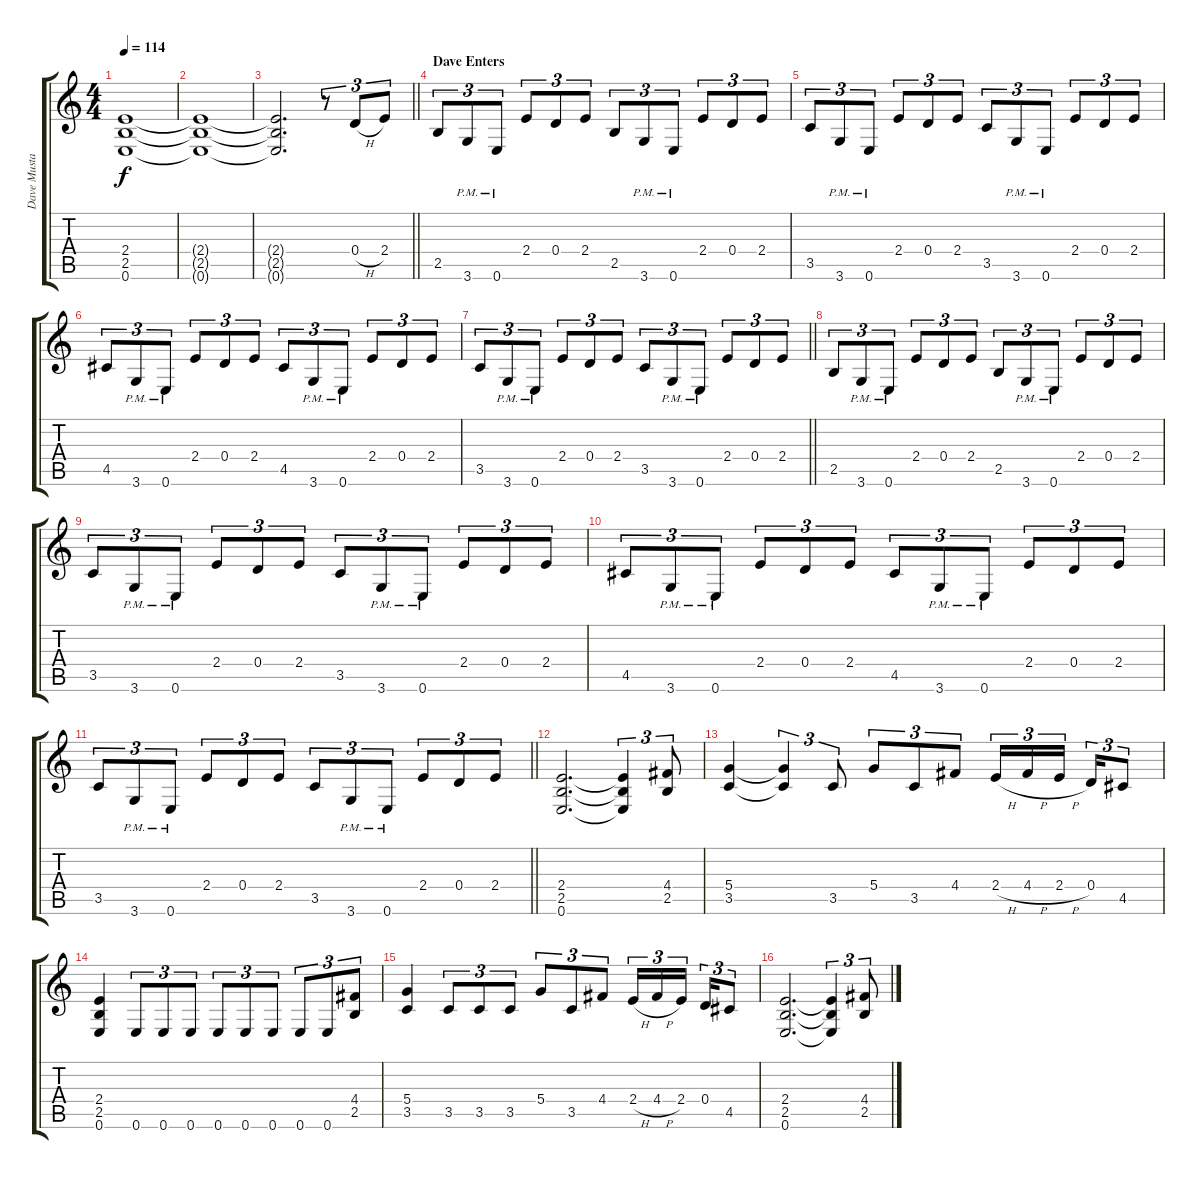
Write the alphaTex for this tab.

\track ("Dave Mustaine" "Dave Musta") {instrument distortionguitar}
\staff {score tabs}
\tuning (E4 B3 G3 D3 A2 E2) {hide}
\ts (4 4)
\tempo 114
\clef g2
\ks c
(2.4{t} 2.5{t} 0.6{t}).1{dy f} |
(2.4{t} 2.5{t} 0.6{t}).1 |
\barLineRight lightlight
(2.4{t} 2.5{t} 0.6{t}).2{d} r.8{tu (3 2)} 0.4{h}.8{tu (3 2)} 2.4.8{tu (3 2)} |
\section ("" "Dave Enters")
2.5.8{tu (3 2)} 3.6{pm}.8{tu (3 2)} 0.6{pm}.8{tu (3 2)} 2.4.8{tu (3 2)} 0.4.8{tu (3 2)} 2.4.8{tu (3 2)} 2.5.8{tu (3 2)} 3.6{pm}.8{tu (3 2)} 0.6{pm}.8{tu (3 2)} 2.4.8{tu (3 2)} 0.4.8{tu (3 2)} 2.4.8{tu (3 2)} |
3.5.8{tu (3 2)} 3.6{pm}.8{tu (3 2)} 0.6{pm}.8{tu (3 2)} 2.4.8{tu (3 2)} 0.4.8{tu (3 2)} 2.4.8{tu (3 2)} 3.5.8{tu (3 2)} 3.6{pm}.8{tu (3 2)} 0.6{pm}.8{tu (3 2)} 2.4.8{tu (3 2)} 0.4.8{tu (3 2)} 2.4.8{tu (3 2)} |
4.5.8{tu (3 2)} 3.6{pm}.8{tu (3 2)} 0.6{pm}.8{tu (3 2)} 2.4.8{tu (3 2)} 0.4.8{tu (3 2)} 2.4.8{tu (3 2)} 4.5.8{tu (3 2)} 3.6{pm}.8{tu (3 2)} 0.6{pm}.8{tu (3 2)} 2.4.8{tu (3 2)} 0.4.8{tu (3 2)} 2.4.8{tu (3 2)} |
\barLineRight lightlight
3.5.8{tu (3 2)} 3.6{pm}.8{tu (3 2)} 0.6{pm}.8{tu (3 2)} 2.4.8{tu (3 2)} 0.4.8{tu (3 2)} 2.4.8{tu (3 2)} 3.5.8{tu (3 2)} 3.6{pm}.8{tu (3 2)} 0.6{pm}.8{tu (3 2)} 2.4.8{tu (3 2)} 0.4.8{tu (3 2)} 2.4.8{tu (3 2)} |
2.5.8{tu (3 2)} 3.6{pm}.8{tu (3 2)} 0.6{pm}.8{tu (3 2)} 2.4.8{tu (3 2)} 0.4.8{tu (3 2)} 2.4.8{tu (3 2)} 2.5.8{tu (3 2)} 3.6{pm}.8{tu (3 2)} 0.6{pm}.8{tu (3 2)} 2.4.8{tu (3 2)} 0.4.8{tu (3 2)} 2.4.8{tu (3 2)} |
3.5.8{tu (3 2)} 3.6{pm}.8{tu (3 2)} 0.6{pm}.8{tu (3 2)} 2.4.8{tu (3 2)} 0.4.8{tu (3 2)} 2.4.8{tu (3 2)} 3.5.8{tu (3 2)} 3.6{pm}.8{tu (3 2)} 0.6{pm}.8{tu (3 2)} 2.4.8{tu (3 2)} 0.4.8{tu (3 2)} 2.4.8{tu (3 2)} |
4.5.8{tu (3 2)} 3.6{pm}.8{tu (3 2)} 0.6{pm}.8{tu (3 2)} 2.4.8{tu (3 2)} 0.4.8{tu (3 2)} 2.4.8{tu (3 2)} 4.5.8{tu (3 2)} 3.6{pm}.8{tu (3 2)} 0.6{pm}.8{tu (3 2)} 2.4.8{tu (3 2)} 0.4.8{tu (3 2)} 2.4.8{tu (3 2)} |
\barLineRight lightlight
3.5.8{tu (3 2)} 3.6{pm}.8{tu (3 2)} 0.6{pm}.8{tu (3 2)} 2.4.8{tu (3 2)} 0.4.8{tu (3 2)} 2.4.8{tu (3 2)} 3.5.8{tu (3 2)} 3.6{pm}.8{tu (3 2)} 0.6{pm}.8{tu (3 2)} 2.4.8{tu (3 2)} 0.4.8{tu (3 2)} 2.4.8{tu (3 2)} |
(2.4 2.5 0.6).2{d} (2.4{t} 2.5{t} 0.6{t}).4{tu (3 2)} (4.4 2.5).8{tu (3 2)} |
(5.4 3.5).4 (5.4{t} 3.5{t}).4{tu (3 2)} 3.5.8{tu (3 2)} 5.4.8{tu (3 2)} 3.5.8{tu (3 2)} 4.4.8{tu (3 2)} 2.4{h}.16{tu (3 2)} 4.4{h}.16{tu (3 2)} 2.4{h}.16{tu (3 2) beam splitsecondary} 0.4.16{tu (3 2)} 4.5.8{tu (3 2)} |
(2.4 2.5 0.6).4 0.6.8{tu (3 2)} 0.6.8{tu (3 2)} 0.6.8{tu (3 2)} 0.6.8{tu (3 2)} 0.6.8{tu (3 2)} 0.6.8{tu (3 2)} 0.6.8{tu (3 2)} 0.6.8{tu (3 2)} (4.4 2.5).8{tu (3 2)} |
(5.4 3.5).4 3.5.8{tu (3 2)} 3.5.8{tu (3 2)} 3.5.8{tu (3 2)} 5.4.8{tu (3 2)} 3.5.8{tu (3 2)} 4.4.8{tu (3 2)} 2.4{h}.16{tu (3 2)} 4.4{h}.16{tu (3 2)} 2.4.16{tu (3 2) beam splitsecondary} 0.4.16{tu (3 2)} 4.5.8{tu (3 2)} |
(2.4 2.5 0.6).2{d} (2.4{t} 2.5{t} 0.6{t}).4{tu (3 2)} (4.4 2.5).8{tu (3 2)}
